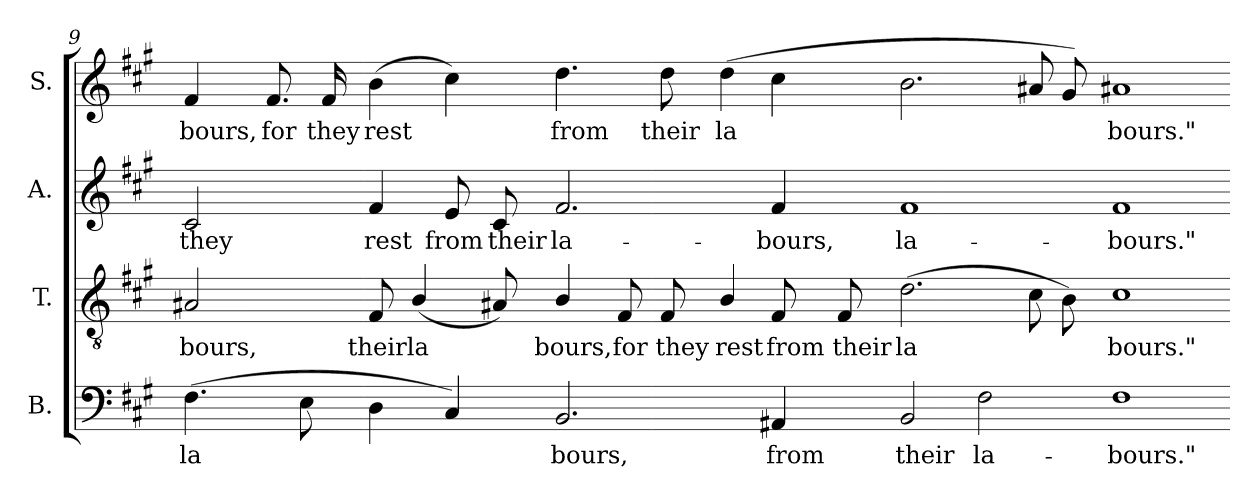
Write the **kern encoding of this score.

**kern	**text	**kern	**text	**kern	**text	**kern	**text
*part4	*part4	*part3	*part3	*part2	*part2	*part1	*part1
*staff4	*staff4	*staff3	*staff3	*staff2	*staff2	*staff1	*staff1
*I"B.	*	*I"T.	*	*I"A.	*	*I"S.	*
!!LO:LB:g=z
*clefF4	*	*clefGv2	*	*clefG2	*	*clefG2	*
*k[f#c#g#]	*	*k[f#c#g#]	*	*k[f#c#g#]	*	*k[f#c#g#]	*
*A:	*	*A:	*	*A:	*	*A:	*
=9	=9	=9	=9	=9	=9	=9	=9
!	!LO:LY:b	!	!LO:LY:b	!	!LO:LY:b	!	!LO:LY:b
(>4.F#	la	2A#X	-bours,	2c#	they	4f#	bours,
!	!	!	!	!	!	!	!LO:LY:b
.	.	.	.	.	.	8.f#	for
8E	.	.	.	.	.	.	.
!	!	!	!	!	!	!	!LO:LY:b
.	.	.	.	.	.	16f#	they
!	!	!	!LO:LY:b	!	!LO:LY:b	!	!LO:LY:b
4D	.	8F#	their	4f#	rest	(>4b	rest
!	!	!	!LO:LY:b	!	!	!	!
.	.	(<4B/	la	.	.	.	.
!	!	!	!	!	!LO:LY:b	!	!
4C#)	.	.	.	8e	from	4cc#)	.
!	!	!	!	!	!LO:LY:b	!	!
.	.	8A#X/)	.	8c#	their	.	.
!	!LO:LY:b	!	!LO:LY:b	!	!LO:LY:b	!	!LO:LY:b
2.BB	bours,	4B/	bours,	2.f#	la-	4.dd	from
!	!	!	!LO:LY:b	!	!	!	!
.	.	8F#/	for	.	.	.	.
!	!	!	!LO:LY:b	!	!	!	!LO:LY:b
.	.	8F#/	they	.	.	8dd	their
!	!	!	!LO:LY:b	!	!	!	!LO:LY:b
.	.	4B/	rest	.	.	(<4dd	la
!	!LO:LY:b	!	!LO:LY:b	!	!LO:LY:b	!	!
4AA#X	from	8F#	from	4f#	-bours,	4cc#	.
!	!	!	!LO:LY:b	!	!	!	!
.	.	8F#	their	.	.	.	.
!	!LO:LY:b	!	!LO:LY:b	!	!LO:LY:b	!	!
2BB	their	(>2.d	la	1f#	la-	2.b	.
!	!LO:LY:b	!	!	!	!	!	!
2F#	la-	.	.	.	.	.	.
.	.	8c#	.	.	.	8a#X	.
.	.	8B)	.	.	.	8g#)	.
!	!LO:LY:b	!	!LO:LY:b	!	!LO:LY:b	!	!LO:LY:b
1F#	-bours."	1c#	bours."	1f#	-bours."	1a#X	bours."
=-	=-	=-	=-	=-	=-	=-	=-
*-	*-	*-	*-	*-	*-	*-	*-
